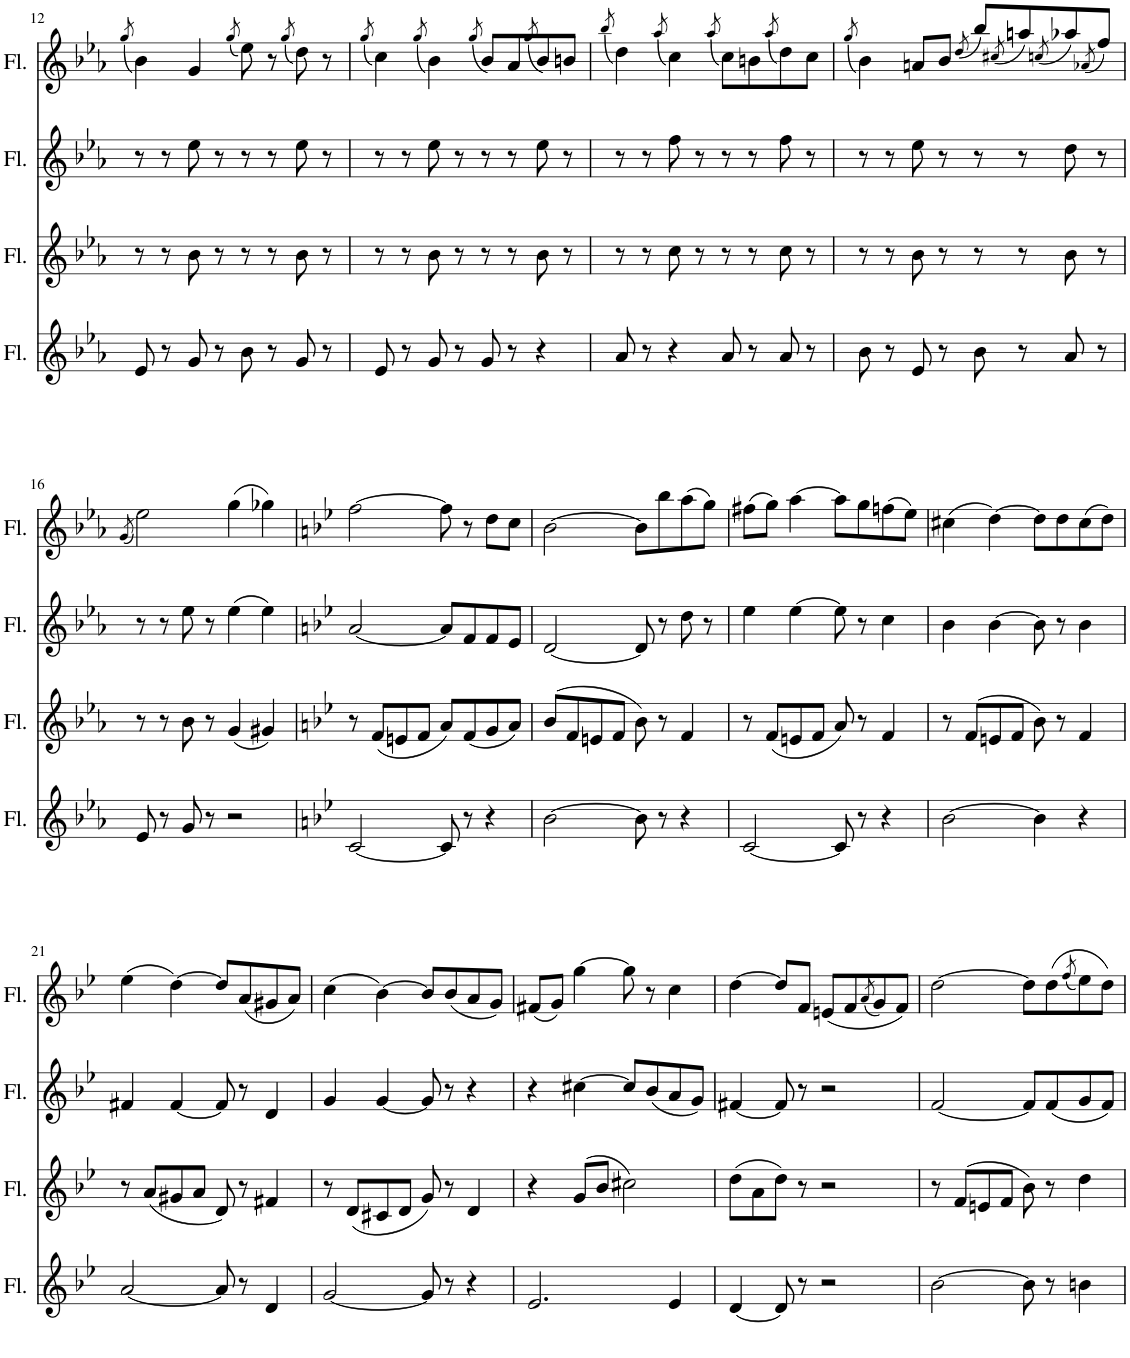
**kern	**kern	**kern	**kern
*part4	*part3	*part2	*part1
*staff4	*staff3	*staff2	*staff1
*I"Flute	*I"Flute	*I"Flute	*I"Flute
*I'Fl.	*I'Fl.	*I'Fl.	*I'Fl.
!!LO:PB:g=z
*clefG2	*clefG2	*clefG2	*clefG2
*k[b-e-a-]	*k[b-e-a-]	*k[b-e-a-]	*k[b-e-a-]
*M4/4	*M4/4	*M4/4	*M4/4
=12	=12	=12	=12
.	.	.	(8qgg/
8e-/	8r	8r	4b-\)
8r	8r	8r	.
8g/	8b-\	8ee-\	4g/
8r	8r	8r	.
.	.	.	(8qgg/
8b-\	8r	8r	8ee-\)
8r	8r	8r	8r
.	.	.	(8qgg/
8g/	8b-\	8ee-\	8dd\)
8r	8r	8r	8r
=13	=13	=13	=13
.	.	.	(8qgg/
8e-/	8r	8r	4cc\)
8r	8r	8r	.
.	.	.	(8qgg/
8g/	8b-\	8ee-\	4b-\)
8r	8r	8r	.
.	.	.	(8qgg/
8g/	8r	8r	8b-/L)
8r	8r	8r	8a-/
.	.	.	(8qgg/
4r	8b-\	8ee-\	8b-/)
.	8r	8r	8bn/J
=14	=14	=14	=14
.	.	.	(8qbb-/
8a-/	8r	8r	4dd\)
8r	8r	8r	.
.	.	.	(8qaa-/
4r	8cc\	8ff\	4cc\)
.	8r	8r	.
.	.	.	(8qaa-/
8a-/	8r	8r	8cc\L)
8r	8r	8r	8bn\
.	.	.	(8qaa-/
8a-/	8cc\	8ff\	8dd\)
8r	8r	8r	8cc\J
=15	=15	=15	=15
.	.	.	(8qgg/
8b-\	8r	8r	4b-\)
8r	8r	8r	.
8e-/	8b-\	8ee-\	8an/L
8r	8r	8r	8b-/J
.	.	.	(8qdd/
8b-\	8r	8r	8bb-/L)
.	.	.	(8qcc#X/
8r	8r	8r	8aan/)
.	.	.	(8qccn/
8a-/	8b-\	8dd\	8aa-X/)
.	.	.	(8qa-X/
8r	8r	8r	8ff/J)
!!LO:LB:g=z
=16	=16	=16	=16
.	.	.	(8qg/
8e-/	8r	8r	2ee-\)
8r	8r	8r	.
8g/	8b-\	8ee-\	.
8r	8r	8r	.
2r	(4g/	(4ee-\	(4gg\
.	4g#X/)	4ee-\)	4gg-X\)
=17	=17	=17	=17
*k[b-e-]	*k[b-e-]	*k[b-e-]	*k[b-e-]
[2c/	8r	[2a/	[2ff\
.	(8f/L	.	.
.	8en/	.	.
.	8f/J	.	.
8c/]	8a/L)	8a/L]	8ff\]
8r	(8f/	8f/	8r
4r	8g/	8f/	8dd\L
.	8a/J)	8e-/J	8cc\J
=18	=18	=18	=18
[2b-\	(8b-/L	[2d/	[2b-\
.	8f/	.	.
.	8en/	.	.
.	8f/J	.	.
8b-\]	8b-\)	8d/]	8b-\L]
8r	8r	8r	8bb-\
4r	4f/	8dd\	(8aa\
.	.	8r	8gg\J)
=19	=19	=19	=19
[2c/	8r	4ee-\	(8ff#X\L
.	(8f/L	.	8gg\J)
.	8en/	[4ee-\	[4aa\
.	8f/J	.	.
8c/]	8a/)	8ee-\]	8aa\L]
8r	8r	8r	8gg\
4r	4f/	4cc\	(8ffn\
.	.	.	8ee-\J)
=20	=20	=20	=20
[2b-\	8r	4b-\	(4cc#X\
.	(8f/L	.	.
.	8en/	[4b-\	[4dd\)
.	8f/J	.	.
4b-\]	8b-\)	8b-\]	8dd\L]
.	8r	8r	8dd\
4r	4f/	4b-\	(8cc#\
.	.	.	8dd\J)
!!LO:LB:g=z
=21	=21	=21	=21
[2a/	8r	4f#X/	(4ee-\
.	(8a/L	.	.
.	8g#X/	[4f#/	[4dd\)
.	8a/J	.	.
8a/]	8d/)	8f#/]	8dd/L]
8r	8r	8r	(8a/
4d/	4f#X/	4d/	8g#X/
.	.	.	8a/J)
=22	=22	=22	=22
[2g/	8r	4g/	(4cc\
.	(8d/L	.	.
.	8c#X/	[4g/	[4b-\)
.	8d/J	.	.
8g/]	8g/)	8g/]	8b-/L]
8r	8r	8r	(8b-/
4r	4d/	4r	8a/
.	.	.	8g/J)
=23	=23	=23	=23
2.e-/	4r	4r	(8f#X/L
.	.	.	8g/J)
.	(8g/L	[4cc#X\	[4gg\
.	8b-/J	.	.
.	2cc#X\)	8cc#/L]	8gg\]
.	.	(8b-/	8r
4e-/	.	8a/	4cc\
.	.	8g/J)	.
=24	=24	=24	=24
[4d/	(8dd\L	[4f#X/	[4dd\
.	8a\	.	.
8d/]	8dd\J)	8f#/]	8dd/L]
8r	8r	8r	8f/J
2r	2r	2r	(8en/L
.	.	.	8f/
.	.	.	(8qa/
.	.	.	8g/)
.	.	.	8f/J)
=25	=25	=25	=25
[2b-\	8r	[2f/	[2dd\
.	(8f/L	.	.
.	8en/	.	.
.	8f/J	.	.
8b-\]	8b-\)	8f/L]	8dd\L]
8r	8r	(8f/	(8dd\
.	.	.	(8qff/
4bn\	4dd\	8g/	8ee-\)
.	.	8f/J)	8dd\J)
=	=	=	=
*-	*-	*-	*-
